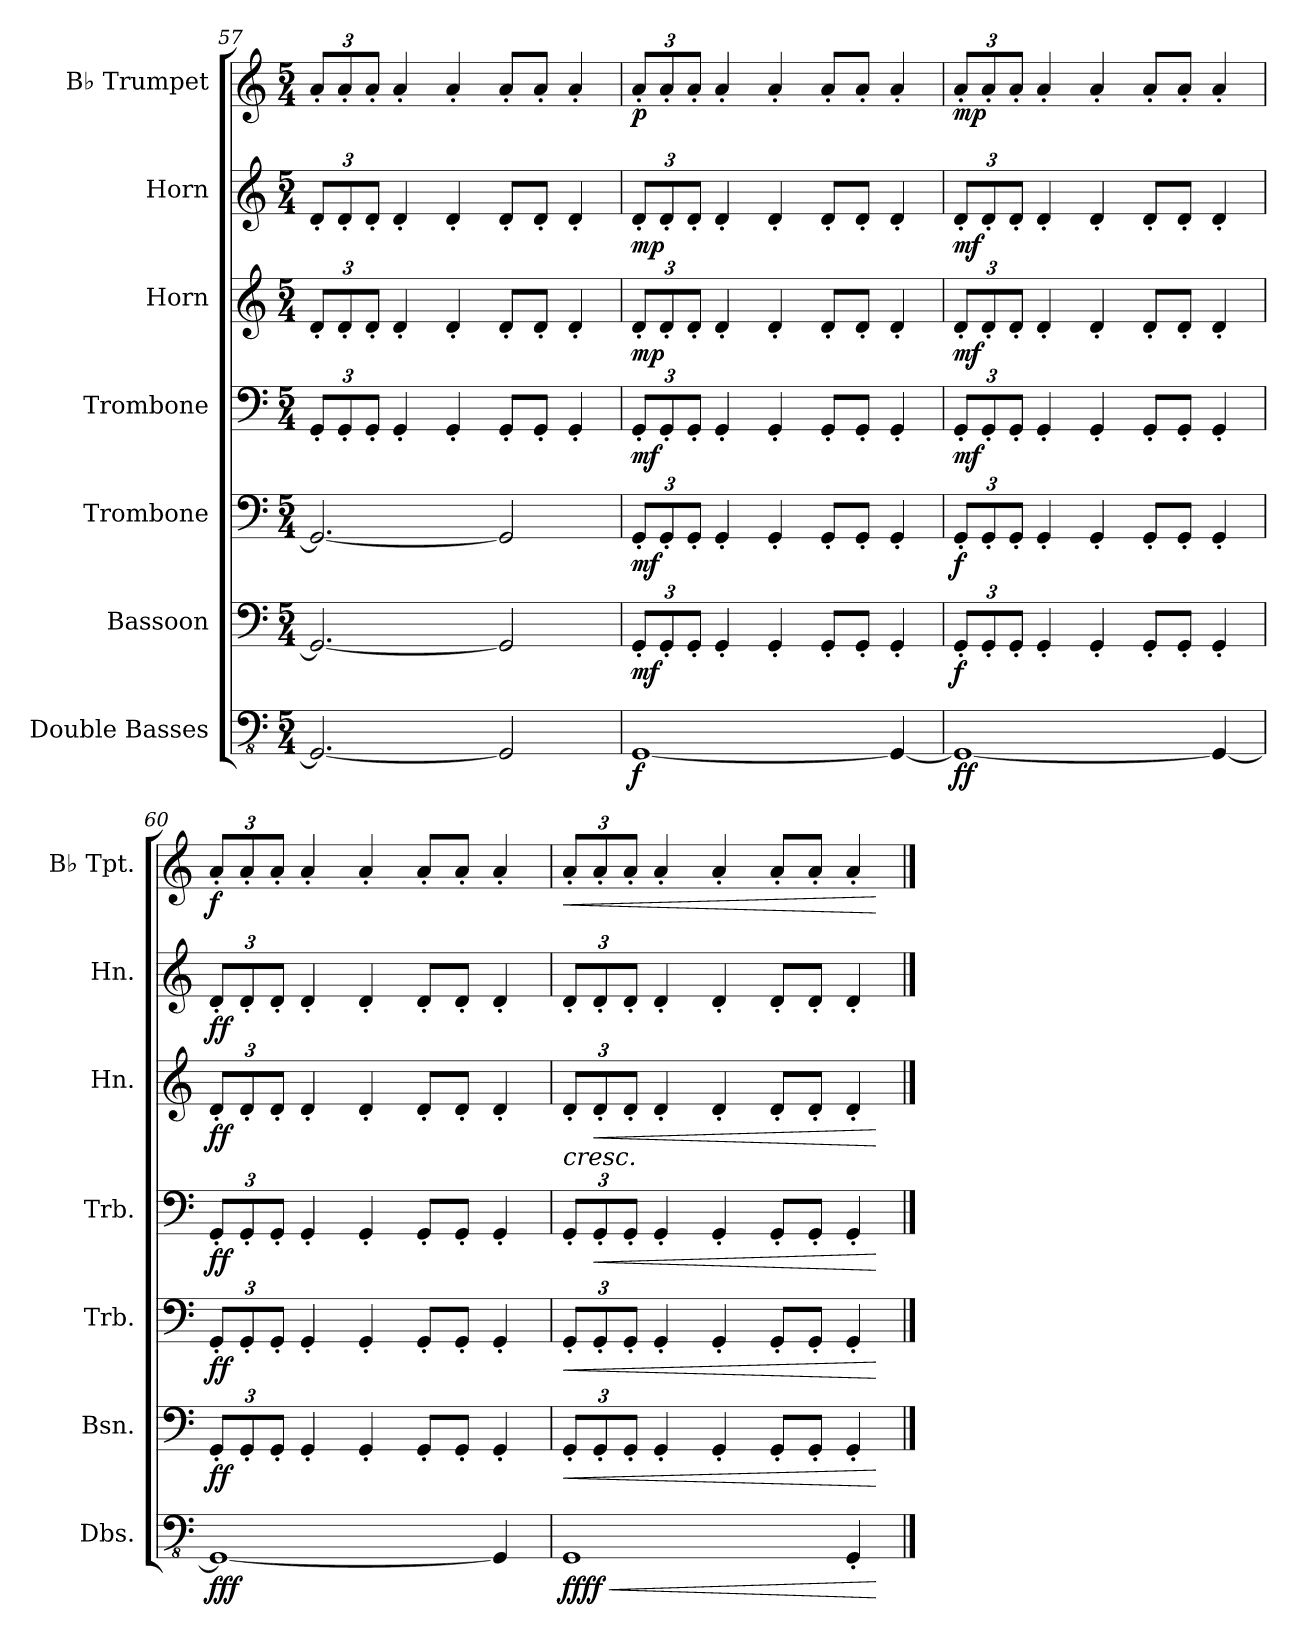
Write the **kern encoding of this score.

**kern	**dynam	**kern	**dynam	**kern	**dynam	**kern	**dynam	**kern	**dynam	**kern	**dynam	**kern	**dynam
*part7	*part7	*part6	*part6	*part5	*part5	*part4	*part4	*part3	*part3	*part2	*part2	*part1	*part1
*staff7	*staff7	*staff6	*staff6	*staff5	*staff5	*staff4	*staff4	*staff3	*staff3	*staff2	*staff2	*staff1	*staff1
*I"Double Basses	*	*I"Bassoon	*	*I"Trombone	*	*I"Trombone	*	*I"Horn	*	*I"Horn	*	*I"B♭ Trumpet	*
*I'Dbs.	*	*I'Bsn.	*	*I'Trb.	*	*I'Trb.	*	*I'Hn.	*	*I'Hn.	*	*I'B♭ Tpt.	*
*clefFv4	*	*clefF4	*	*clefF4	*	*clefF4	*	*clefG2	*	*clefG2	*	*clefG2	*
*	*	*	*	*	*	*	*	*ITrd4c7	*	*ITrd4c7	*	*ITrd1c2	*
*k[]	*	*k[]	*	*k[]	*	*k[]	*	*k[b-]	*	*k[b-]	*	*k[b-e-]	*
*C:	*	*C:	*	*C:	*	*C:	*	*F:	*	*F:	*	*B-:	*
*M5/4	*	*M5/4	*	*M5/4	*	*M5/4	*	*M5/4	*	*M5/4	*	*M5/4	*
*	*	*	*	*	*	*Xbrackettup	*	*Xbrackettup	*	*Xbrackettup	*	*Xbrackettup	*
=57	=57	=57	=57	=57	=57	=57	=57	=57	=57	=57	=57	=57	=57
2.GGG/_	.	2.GG/_	.	2.GG/_	.	12GG'/L	.	12G'/L	.	12G'/L	.	12g'/L	.
.	.	.	.	.	.	12GG'/	.	12G'/	.	12G'/	.	12g'/	.
.	.	.	.	.	.	12GG'/J	.	12G'/J	.	12G'/J	.	12g'/J	.
.	.	.	.	.	.	4GG'/	.	4G'/	.	4G'/	.	4g'/	.
.	.	.	.	.	.	4GG'/	.	4G'/	.	4G'/	.	4g'/	.
2GGG/]	.	2GG/]	.	2GG/]	.	8GG'/L	.	8G'/L	.	8G'/L	.	8g'/L	.
.	.	.	.	.	.	8GG'/J	.	8G'/J	.	8G'/J	.	8g'/J	.
.	.	.	.	.	.	4GG'/	.	4G'/	.	4G'/	.	4g'/	.
=58	=58	=58	=58	=58	=58	=58	=58	=58	=58	=58	=58	=58	=58
*	*	*Xbrackettup	*	*Xbrackettup	*	*	*	*	*	*	*	*	*
!	!LO:DY:b	!	!LO:DY:b	!	!LO:DY:b	!	!LO:DY:b	!	!LO:DY:b	!	!LO:DY:b	!	!LO:DY:b
[1GGG	f	12GG'/L	mf	12GG'/L	mf	12GG'/L	mf	12G'/L	mp	12G'/L	mp	12g'/L	p
.	.	12GG'/	.	12GG'/	.	12GG'/	.	12G'/	.	12G'/	.	12g'/	.
.	.	12GG'/J	.	12GG'/J	.	12GG'/J	.	12G'/J	.	12G'/J	.	12g'/J	.
.	.	4GG'/	.	4GG'/	.	4GG'/	.	4G'/	.	4G'/	.	4g'/	.
.	.	4GG'/	.	4GG'/	.	4GG'/	.	4G'/	.	4G'/	.	4g'/	.
.	.	8GG'/L	.	8GG'/L	.	8GG'/L	.	8G'/L	.	8G'/L	.	8g'/L	.
.	.	8GG'/J	.	8GG'/J	.	8GG'/J	.	8G'/J	.	8G'/J	.	8g'/J	.
4GGG/_	.	4GG'/	.	4GG'/	.	4GG'/	.	4G'/	.	4G'/	.	4g'/	.
=59	=59	=59	=59	=59	=59	=59	=59	=59	=59	=59	=59	=59	=59
!	!LO:DY:b	!	!LO:DY:b	!	!LO:DY:b	!	!LO:DY:b	!	!LO:DY:b	!	!LO:DY:b	!	!LO:DY:b
1GGG_	ff	12GG'/L	f	12GG'/L	f	12GG'/L	mf	12G'/L	mf	12G'/L	mf	12g'/L	mp
.	.	12GG'/	.	12GG'/	.	12GG'/	.	12G'/	.	12G'/	.	12g'/	.
.	.	12GG'/J	.	12GG'/J	.	12GG'/J	.	12G'/J	.	12G'/J	.	12g'/J	.
.	.	4GG'/	.	4GG'/	.	4GG'/	.	4G'/	.	4G'/	.	4g'/	.
.	.	4GG'/	.	4GG'/	.	4GG'/	.	4G'/	.	4G'/	.	4g'/	.
.	.	8GG'/L	.	8GG'/L	.	8GG'/L	.	8G'/L	.	8G'/L	.	8g'/L	.
.	.	8GG'/J	.	8GG'/J	.	8GG'/J	.	8G'/J	.	8G'/J	.	8g'/J	.
4GGG/_	.	4GG'/	.	4GG'/	.	4GG'/	.	4G'/	.	4G'/	.	4g'/	.
!!LO:PB:g=z
=60	=60	=60	=60	=60	=60	=60	=60	=60	=60	=60	=60	=60	=60
!	!LO:DY:b	!	!LO:DY:b	!	!LO:DY:b	!	!LO:DY:b	!	!LO:DY:b	!	!LO:DY:b	!	!LO:DY:b
1GGG_	fff	12GG'/L	ff	12GG'/L	ff	12GG'/L	ff	12G'/L	ff	12G'/L	ff	12g'/L	f
.	.	12GG'/	.	12GG'/	.	12GG'/	.	12G'/	.	12G'/	.	12g'/	.
.	.	12GG'/J	.	12GG'/J	.	12GG'/J	.	12G'/J	.	12G'/J	.	12g'/J	.
.	.	4GG'/	.	4GG'/	.	4GG'/	.	4G'/	.	4G'/	.	4g'/	.
.	.	4GG'/	.	4GG'/	.	4GG'/	.	4G'/	.	4G'/	.	4g'/	.
.	.	8GG'/L	.	8GG'/L	.	8GG'/L	.	8G'/L	.	8G'/L	.	8g'/L	.
.	.	8GG'/J	.	8GG'/J	.	8GG'/J	.	8G'/J	.	8G'/J	.	8g'/J	.
4GGG/]	.	4GG'/	.	4GG'/	.	4GG'/	.	4G'/	.	4G'/	.	4g'/	.
=61	=61	=61	=61	=61	=61	=61	=61	=61	=61	=61	=61	=61	=61
!	!LO:HP:b	!	!LO:HP:b	!	!LO:HP:b	!	!	!	!LO:HP:b	!	!	!	!LO:HP:b
!	!LO:DY:n=1:b	!	!	!	!	!	!	!	!	!	!	!	!
!	!LO:DY:n=2:b	!	!	!	!	!	!	!	!	!	!	!	!
1GGG	< fff f	12GG'/L	<	12GG'/L	<	12GG'/L	.	12G'/L	<	12G'/L	.	12g'/L	<
!	!	!	!	!	!	!	!LO:HP:b	!	!LO:HP:b	!	!	!	!
.	.	12GG'/	.	12GG'/	.	12GG'/	<	12G'/	<	12G'/	.	12g'/	.
.	.	12GG'/J	.	12GG'/J	.	12GG'/J	.	12G'/J	.	12G'/J	.	12g'/J	.
.	.	4GG'/	.	4GG'/	.	4GG'/	.	4G'/	.	4G'/	.	4g'/	.
.	.	4GG'/	.	4GG'/	.	4GG'/	.	4G'/	.	4G'/	.	4g'/	.
.	.	8GG'/L	.	8GG'/L	.	8GG'/L	.	8G'/L	.	8G'/L	.	8g'/L	.
.	.	8GG'/J	.	8GG'/J	.	8GG'/J	.	8G'/J	.	8G'/J	.	8g'/J	.
4GGG'/	.	4GG'/	.	4GG'/	.	4GG'/	.	4G'/	.	4G'/	.	4g'/	.
.	[	.	[	.	[	.	[	.	[ [	.	.	.	[
==	==	==	==	==	==	==	==	==	==	==	==	==	==
*-	*-	*-	*-	*-	*-	*-	*-	*-	*-	*-	*-	*-	*-
